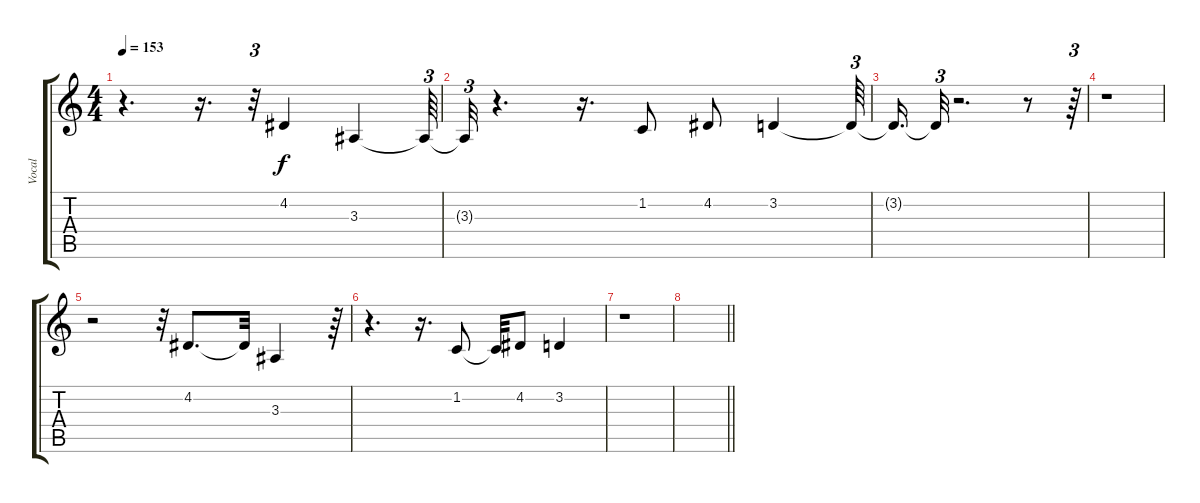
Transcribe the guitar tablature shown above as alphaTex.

\track ("Vocal" "Vocal") {instrument altosax}
\staff {score tabs}
\tuning (E4 B3 G3 D3 A2 E2) {hide}
\ts (4 4)
\tempo 153
\clef g2
\ks c
r.4{d dy f} r.16{d} r.32{tu (3 2)} 4.2.4 3.3.4 3.3{t}.64{tu (3 2)} |
3.3{t}.32{tu (3 2)} r.4{d} r.16{d} 1.2.8 4.2.8 3.2.4 3.2{t}.64{tu (3 2)} |
3.2{t}.16{d} 3.2{t}.32{tu (3 2)} r.2{d} r.8 r.64{tu (3 2)} |
r.1 |
r.2 r.32{tu (3 2)} 4.2.8{d} 4.2{t}.32 3.3.4 r.64{tu (3 2)} |
r.4{d} r.16{d} 1.2.8 1.2{t}.32 4.2.8 3.2.4 |
r.1 |
\barLineRight lightlight
